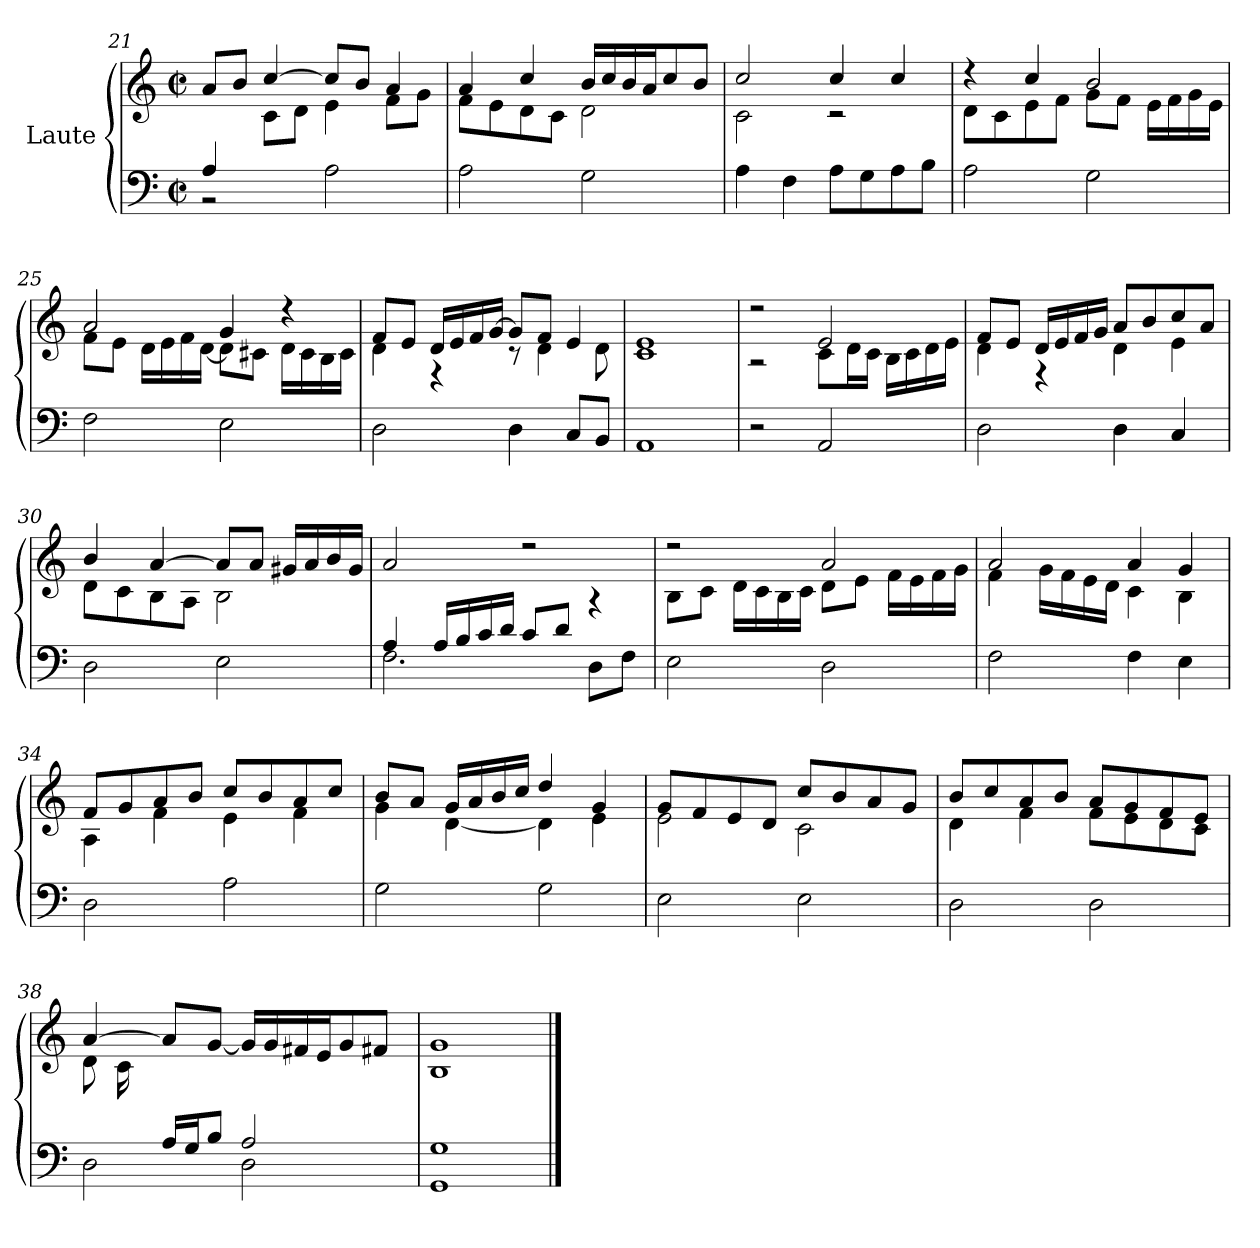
**kern	**kern
*part1	*part1
*staff2	*staff1
*I"Laute	*
*clefF4	*clefG2
*k[]	*k[]
*M2/2	*M2/2
*met(c|)	*met(c|)
=21	=21
*^	*^
4A/	2r	8a/L	4ryy
.	.	8b/J	.
2.ryy	.	[4cc/	8c\L
.	.	.	8d\J
.	2A\	8cc/L]	4e\
.	.	8b/J	.
.	.	4a/	8f\L
.	.	.	8g\J
*v	*v	*	*
=22	=22	=22
2A\	4a/	8f\L
.	.	8e\
.	4cc/	8d\
.	.	8c\J
2G\	16b/LL	2d\
.	16cc/	.
.	16b/	.
.	16a/J	.
.	8cc/	.
.	8b/J	.
!!LO:LB:g=z	!!
=23	=23	=23
4A\	2cc/	2c\
4F\	.	.
8A\L	4cc/	2r
8G\	.	.
8A\	4cc/	.
8B\J	.	.
=24	=24	=24
2A\	4r	8d\L
.	.	8c\
.	4cc/	8e\
.	.	8f\J
2G\	2b/	8g\L
.	.	8f\J
.	.	16e\LL
.	.	16f\
.	.	16g\
.	.	16e\JJ
=25	=25	=25
2F\	2a/	8f\L
.	.	8e\J
.	.	16d\LL
.	.	16e\
.	.	16f\
.	.	[16d\JJ
2E\	4g/	8d\L]
.	.	8c#X\J
.	4r	16d\LL
.	.	16c#\
.	.	16B\
.	.	16c#\JJ
!!LO:LB:g=z	!!
=26	=26	=26
2D\	8f/L	4d\
.	8e/J	.
.	16d/LL	4r
.	16e/	.
.	16f/	.
.	[16g/JJ	.
4D\	8g/L]	8r
.	8f/J	4d\
8C/L	4e/	.
8BB/J	.	8d\
=27	=27	=27
1AA	1e	1c
=28	=28	=28
2r	2r	2r
2AA/	2e/	8c\L
.	.	16d\L
.	.	16c\JJ
.	.	16B\LL
.	.	16c\
.	.	16d\
.	.	16e\JJ
=29	=29	=29
2D\	8f/L	4d\
.	8e/J	.
.	16d/LL	4r
.	16e/	.
.	16f/	.
.	16g/JJ	.
4D\	8a/L	4d\
.	8b/	.
4C/	8cc/	4e\
.	8a/J	.
!!LO:LB:g=z	!!
=30	=30	=30
2D\	4b/	8d\L
.	.	8c\
.	[4a/	8B\
.	.	8A\J
2E\	8a/L]	2B\
.	8a/J	.
.	16g#X/LL	.
.	16a/	.
.	16b/	.
.	16g#/JJ	.
=31	=31	=31
*^	*	*
4A/	2.F\	2a/	2.ryy
16A/LL	.	.	.
16B/	.	.	.
16c/	.	.	.
16d/JJ	.	.	.
8c/L	.	2r	.
8d/J	.	.	.
4ryy	8D\L	.	4r
.	8F\J	.	.
*v	*v	*	*
=32	=32	=32
2E\	2r	8B\L
.	.	8c\J
.	.	16d\LL
.	.	16c\
.	.	16B\
.	.	16c\JJ
2D\	2a/	8d\L
.	.	8e\J
.	.	16f\LL
.	.	16e\
.	.	16f\
.	.	16g\JJ
!!LO:LB:g=z	!!
=33	=33	=33
2F\	2a/	4f\
.	.	16g\LL
.	.	16f\
.	.	16e\
.	.	16d\JJ
4F\	4a/	4c\
4E\	4g/	4B\
=34	=34	=34
2D\	8f/L	4A\
.	8g/	.
.	8a/	4f\
.	8b/J	.
2A\	8cc/L	4e\
.	8b/	.
.	8a/	4f\
.	8cc/J	.
=35	=35	=35
2G\	8b/L	4g\
.	8a/J	.
.	16g/LL	[4d\
.	16a/	.
.	16b/	.
.	16cc/JJ	.
2G\	4dd/	4d\]
.	4g/	4e\
=36	=36	=36
2E\	8g/L	2e\
.	8f/	.
.	8e/	.
.	8d/J	.
2E\	8cc/L	2c\
.	8b/	.
.	8a/	.
.	8g/J	.
!!LO:LB:g=z	!!
=37	=37	=37
2D\	8b/L	4d\
.	8cc/	.
.	8a/	4f\
.	8b/J	.
2D\	8a/L	8f\L
.	8g/	8e\
.	8f/	8d\
.	8e/J	8c\J
=38	=38	=38
*^	*	*
8.ryy	2D\	[4a/	8d\L
.	.	.	16c\L
16B/JJ	.	.	2ryy
16A/LL	.	8a/L]	.
16G/J	.	.	.
8B/J	.	[8g/J	.
2A/	2D\	16g/LL]	.
.	.	16g/	.
.	.	16f#X/	.
.	.	16e/J	4ryy
.	.	8g/	.
.	.	8f#X/J	.
.	.	.	16ryy
*v	*v	*	*
*	*v	*v
=39	=39
1GG 1G	1B 1g
==	==
*-	*-
